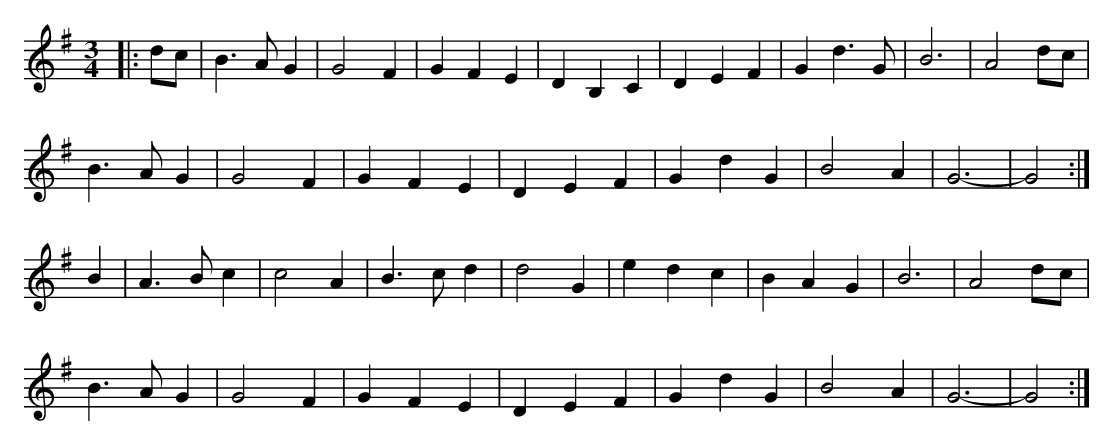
X:1
M:3/4
K:G
|:dc|B3AG2|G4F2|G2F2E2|D2B,2C2|D2E2F2|G2d3G|B6|A4dc|
B3AG2|G4F2|G2F2E2|D2E2F2|G2d2G2|B4A2|G6-|G4:|
B2|A3Bc2|c4A2|B3cd2|d4G2|e2d2c2|B2A2G2|B6|A4dc|
B3AG2|G4F2|G2F2E2|D2E2F2|G2d2G2|B4A2|G6-|G4:|
